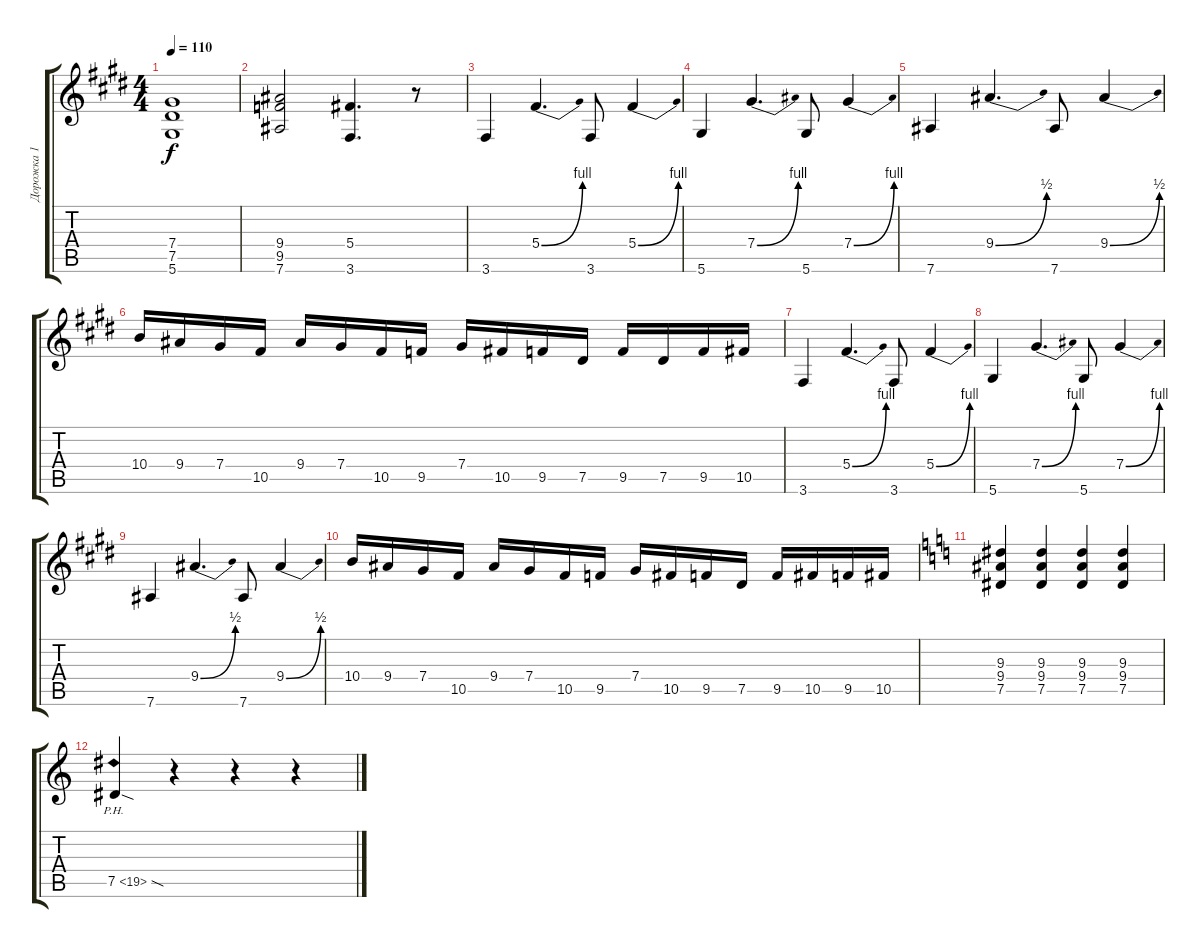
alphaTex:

\track ("Дорожка 1" "Дорожка 1") {instrument overdrivenguitar}
\staff {score tabs}
\tuning (Eb4 Bb3 Gb3 Db3 Ab2 Eb2) {hide}
\ts (4 4)
\tempo 110
\clef g2
\ks e
(7.4 7.5 5.6).1{dy f} |
(9.4 9.5 7.6).2 (5.4 3.6).4{d} r.8 |
3.6.4 5.4{be (bend 0 0 60 4)}.4{d} 3.6.8 5.4{be (bend 0 0 60 4)}.4 |
5.6.4 7.4{be (bend 0 0 60 4)}.4{d} 5.6.8 7.4{be (bend 0 0 60 4)}.4 |
7.6.4 9.4{be (bend 0 0 60 2)}.4{d} 7.6.8 9.4{be (bend 0 0 60 2)}.4 |
10.4.16 9.4.16 7.4.16 10.5.16 9.4.16 7.4.16 10.5.16 9.5.16 7.4.16 10.5.16 9.5.16 7.5.16 9.5.16 7.5.16 9.5.16 10.5.16 |
3.6.4 5.4{be (bend 0 0 60 4)}.4{d} 3.6.8 5.4{be (bend 0 0 60 4)}.4 |
5.6.4 7.4{be (bend 0 0 60 4)}.4{d} 5.6.8 7.4{be (bend 0 0 60 4)}.4 |
7.6.4 9.4{be (bend 0 0 60 2)}.4{d} 7.6.8 9.4{be (bend 0 0 60 2)}.4 |
10.4.16 9.4.16 7.4.16 10.5.16 9.4.16 7.4.16 10.5.16 9.5.16 7.4.16 10.5.16 9.5.16 7.5.16 9.5.16 10.5.16 9.5.16 10.5.16 |
\ks c
(9.3 9.4 7.5).4 (9.3 9.4 7.5).4 (9.3 9.4 7.5).4 (9.3 9.4 7.5).4 |
7.5{ph 12 sod}.4 r.4 r.4 r.4
